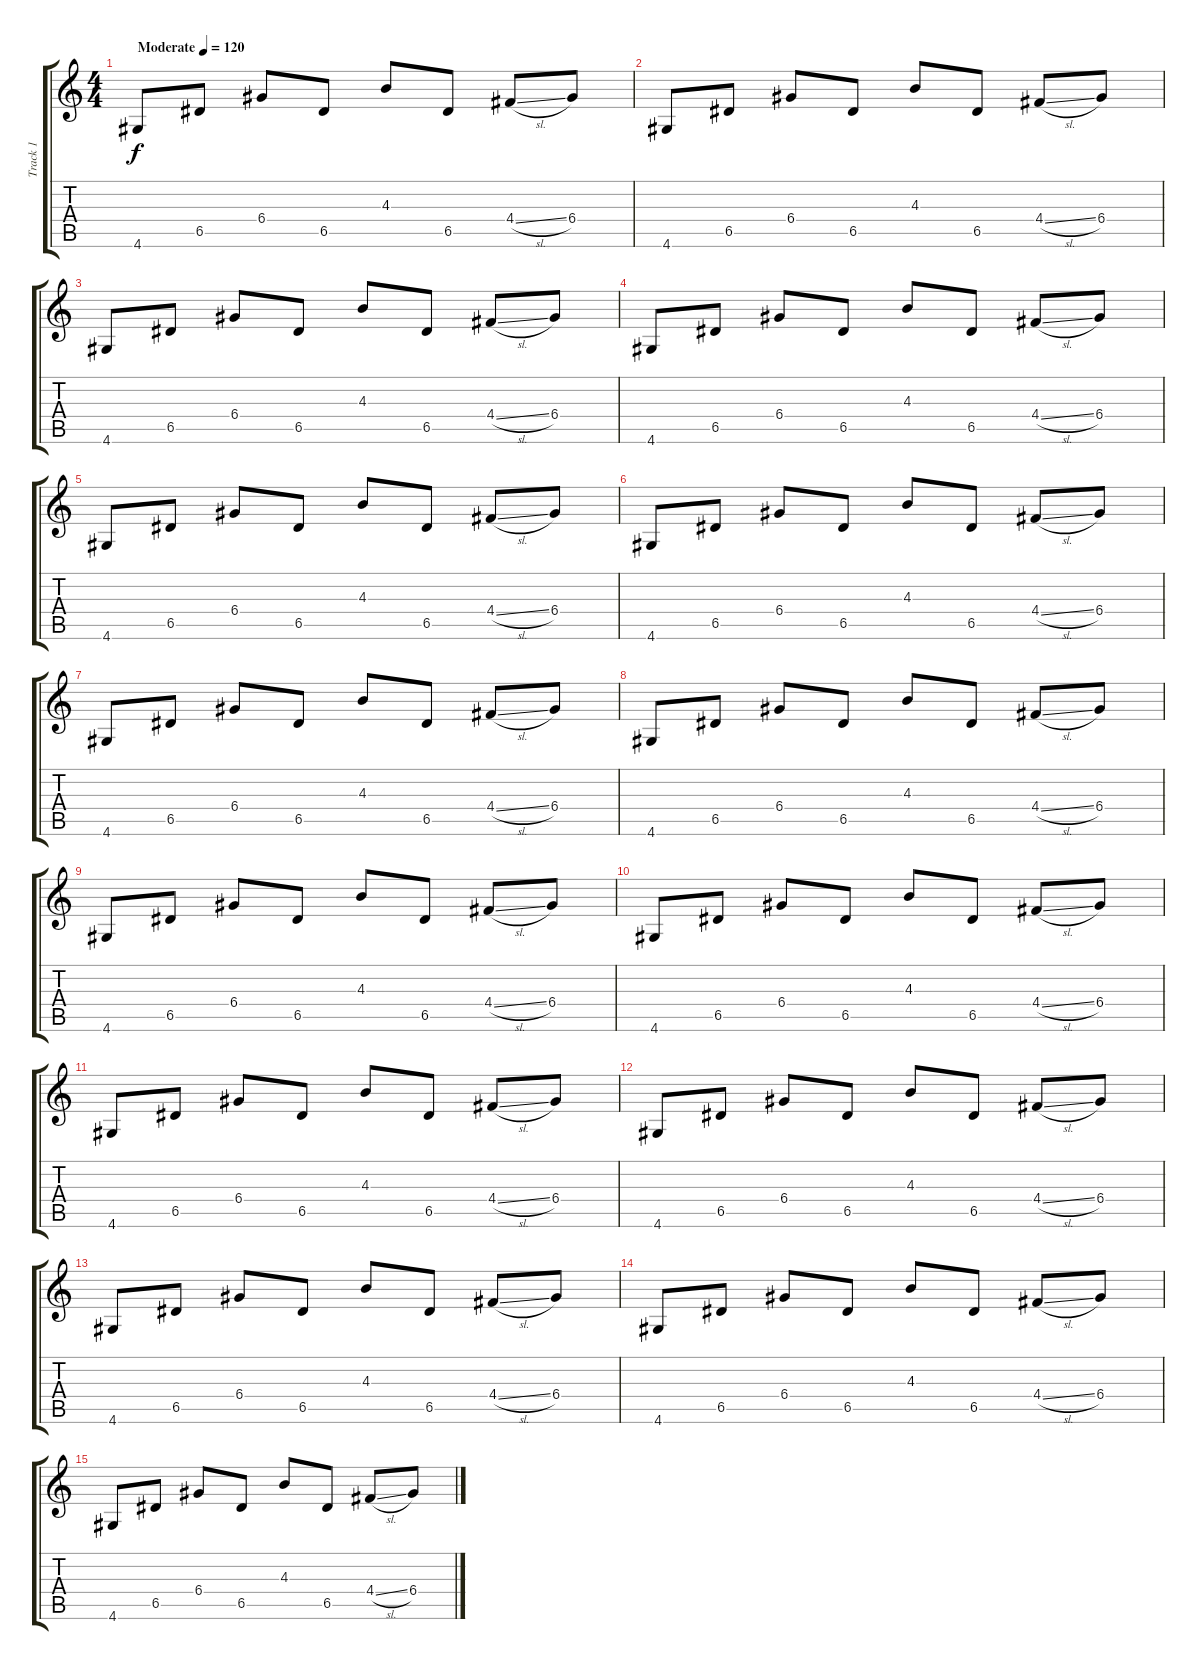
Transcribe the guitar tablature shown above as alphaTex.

\track ("Track 1" "Track 1") {instrument electricguitarjazz}
\staff {score tabs}
\tuning (E4 B3 G3 D3 A2 E2) {hide}
\ts (4 4)
\tempo (120 "Moderate")
\clef g2
\ks c
4.6.8{dy f instrument electricguitarjazz} 6.5.8 6.4.8 6.5.8 4.3.8 6.5.8 4.4{sl}.8 6.4.8 |
4.6.8 6.5.8 6.4.8 6.5.8 4.3.8 6.5.8 4.4{sl}.8 6.4.8 |
4.6.8 6.5.8 6.4.8 6.5.8 4.3.8 6.5.8 4.4{sl}.8 6.4.8 |
4.6.8 6.5.8 6.4.8 6.5.8 4.3.8 6.5.8 4.4{sl}.8 6.4.8 |
4.6.8 6.5.8 6.4.8 6.5.8 4.3.8 6.5.8 4.4{sl}.8 6.4.8 |
4.6.8 6.5.8 6.4.8 6.5.8 4.3.8 6.5.8 4.4{sl}.8 6.4.8 |
4.6.8 6.5.8 6.4.8 6.5.8 4.3.8 6.5.8 4.4{sl}.8 6.4.8 |
4.6.8 6.5.8 6.4.8 6.5.8 4.3.8 6.5.8 4.4{sl}.8 6.4.8 |
4.6.8 6.5.8 6.4.8 6.5.8 4.3.8 6.5.8 4.4{sl}.8 6.4.8 |
4.6.8 6.5.8 6.4.8 6.5.8 4.3.8 6.5.8 4.4{sl}.8 6.4.8 |
4.6.8 6.5.8 6.4.8 6.5.8 4.3.8 6.5.8 4.4{sl}.8 6.4.8 |
4.6.8 6.5.8 6.4.8 6.5.8 4.3.8 6.5.8 4.4{sl}.8 6.4.8 |
4.6.8 6.5.8 6.4.8 6.5.8 4.3.8 6.5.8 4.4{sl}.8 6.4.8 |
4.6.8 6.5.8 6.4.8 6.5.8 4.3.8 6.5.8 4.4{sl}.8 6.4.8 |
4.6.8 6.5.8 6.4.8 6.5.8 4.3.8 6.5.8 4.4{sl}.8 6.4.8
